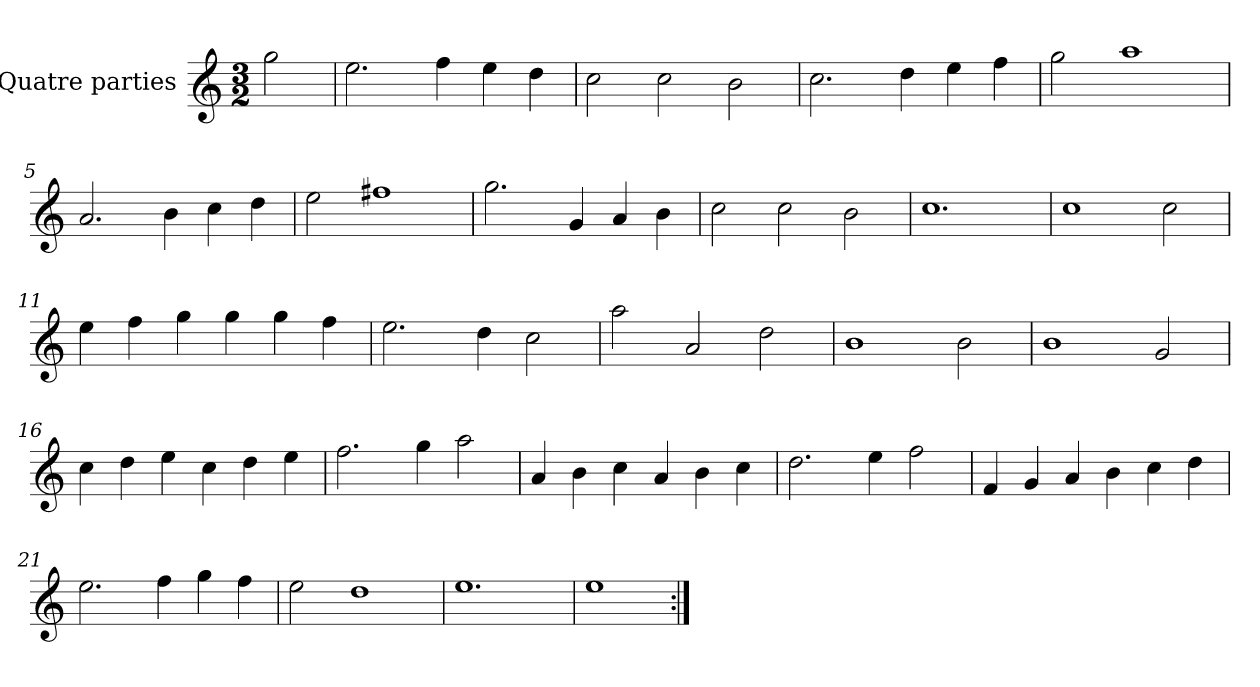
**kern
*part1
*staff1
*I"Quatre parties
*clefG2
*k[]
*M3/2
*MM180
=
2gg\
=1
2.ee\
4ff\
4ee\
4dd\
=2
2cc\
2cc\
2b\
=3
2.cc\
4dd\
4ee\
4ff\
=4
2gg\
1aa
=5
2.a/
4b\
4cc\
4dd\
=6
2ee\
1ff#X
=7
2.gg\
4g/
4a/
4b\
=8
2cc\
2cc\
2b\
=9
1.cc
=10
1cc
2cc\
=11
4ee\
4ff\
4gg\
4gg\
4gg\
4ff\
=12
2.ee\
4dd\
2cc\
=13
2aa\
2a/
2dd\
=14
1b
2b\
=15
1b
2g/
=16
4cc\
4dd\
4ee\
4cc\
4dd\
4ee\
=17
2.ff\
4gg\
2aa\
=18
4a/
4b\
4cc\
4a/
4b\
4cc\
=19
2.dd\
4ee\
2ff\
=20
4f/
4g/
4a/
4b\
4cc\
4dd\
=21
2.ee\
4ff\
4gg\
4ff\
=22
2ee\
1dd
=23
1.ee
=24
1ee
=:|!
*-
